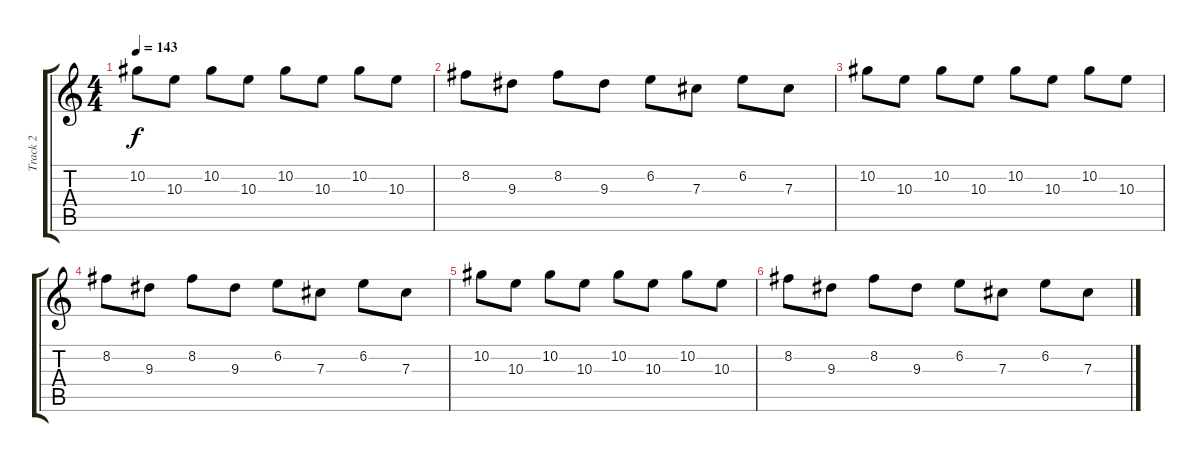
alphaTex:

\track ("Track 2" "Track 2") {instrument acousticguitarsteel}
\staff {score tabs}
\tuning (Eb4 Bb3 Gb3 Db3 Ab2 Db2) {hide}
\ts (4 4)
\tempo 143
\clef g2
\ks c
10.2.8{dy f} 10.3.8 10.2.8 10.3.8 10.2.8 10.3.8 10.2.8 10.3.8 |
8.2.8 9.3.8 8.2.8 9.3.8 6.2.8 7.3.8 6.2.8 7.3.8 |
10.2.8 10.3.8 10.2.8 10.3.8 10.2.8 10.3.8 10.2.8 10.3.8 |
8.2.8 9.3.8 8.2.8 9.3.8 6.2.8 7.3.8 6.2.8 7.3.8 |
10.2.8 10.3.8 10.2.8 10.3.8 10.2.8 10.3.8 10.2.8 10.3.8 |
8.2.8 9.3.8 8.2.8 9.3.8 6.2.8 7.3.8 6.2.8 7.3.8
